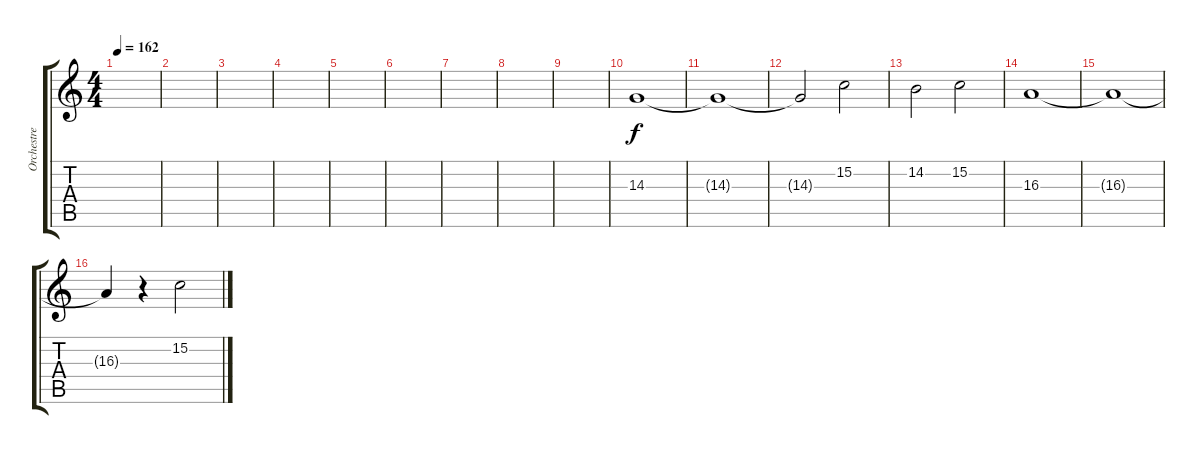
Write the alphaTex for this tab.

\track ("Orchestre" "Orchestre") {instrument stringensemble1}
\staff {score tabs}
\tuning (D4 A3 F3 C3 G2 C2) {hide}
\ts (4 4)
\tempo 162
\clef g2
\ks c
|
|
|
|
|
|
|
|
|
14.3.1 |
14.3{t}.1 |
14.3{t}.2 15.2.2 |
14.2.2 15.2.2 |
16.3.1 |
16.3{t}.1 |
16.3{t}.4 r.4 15.2.2
